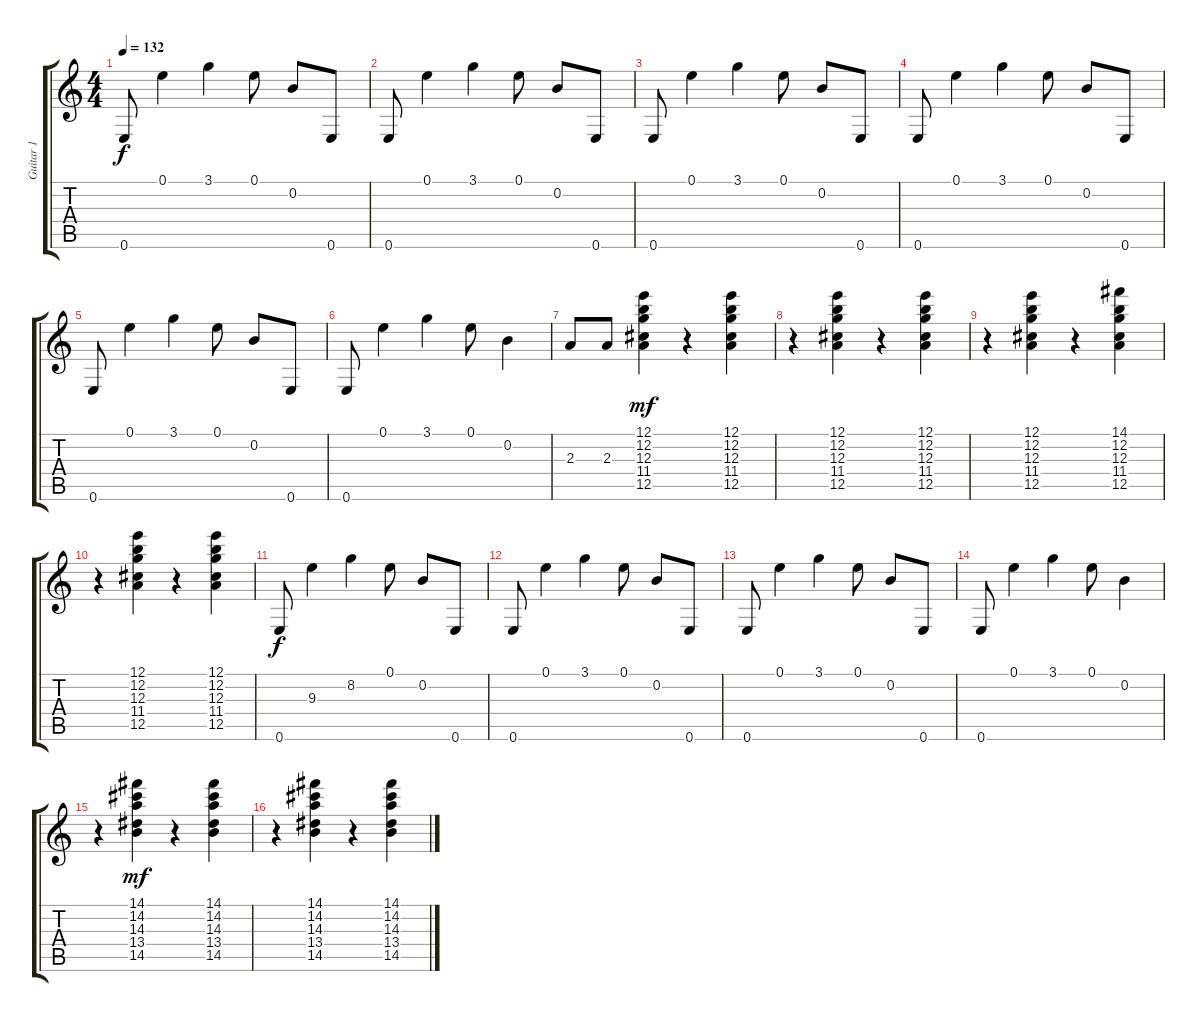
\track ("Guitar 1" "Guitar 1") {instrument distortionguitar}
\staff {score tabs}
\tuning (E4 B3 G3 D3 A2 E2) {hide}
\ts (4 4)
\tempo 132
\clef g2
\ks c
0.6.8{dy f} 0.1.4 3.1.4 0.1.8 0.2.8 0.6.8 |
0.6.8 0.1.4 3.1.4 0.1.8 0.2.8 0.6.8 |
0.6.8 0.1.4 3.1.4 0.1.8 0.2.8 0.6.8 |
0.6.8 0.1.4 3.1.4 0.1.8 0.2.8 0.6.8 |
0.6.8 0.1.4 3.1.4 0.1.8 0.2.8 0.6.8 |
0.6.8 0.1.4 3.1.4 0.1.8 0.2.4 |
2.3.8 2.3.8 (12.1 12.2 12.3 11.4 12.5).4{dy mf} r.4 (12.1 12.2 12.3 11.4 12.5).4 |
r.4 (12.1 12.2 12.3 11.4 12.5).4 r.4 (12.1 12.2 12.3 11.4 12.5).4 |
r.4 (12.1 12.2 12.3 11.4 12.5).4 r.4 (14.1 12.2 12.3 11.4 12.5).4 |
r.4 (12.1 12.2 12.3 11.4 12.5).4 r.4 (12.1 12.2 12.3 11.4 12.5).4 |
0.6.8{dy f} 9.3.4 8.2.4 0.1.8 0.2.8 0.6.8 |
0.6.8 0.1.4 3.1.4 0.1.8 0.2.8 0.6.8 |
0.6.8 0.1.4 3.1.4 0.1.8 0.2.8 0.6.8 |
0.6.8 0.1.4 3.1.4 0.1.8 0.2.4 |
r.4 (14.1 14.2 14.3 13.4 14.5).4{dy mf} r.4 (14.1 14.2 14.3 13.4 14.5).4 |
r.4 (14.1 14.2 14.3 13.4 14.5).4 r.4 (14.1 14.2 14.3 13.4 14.5).4
